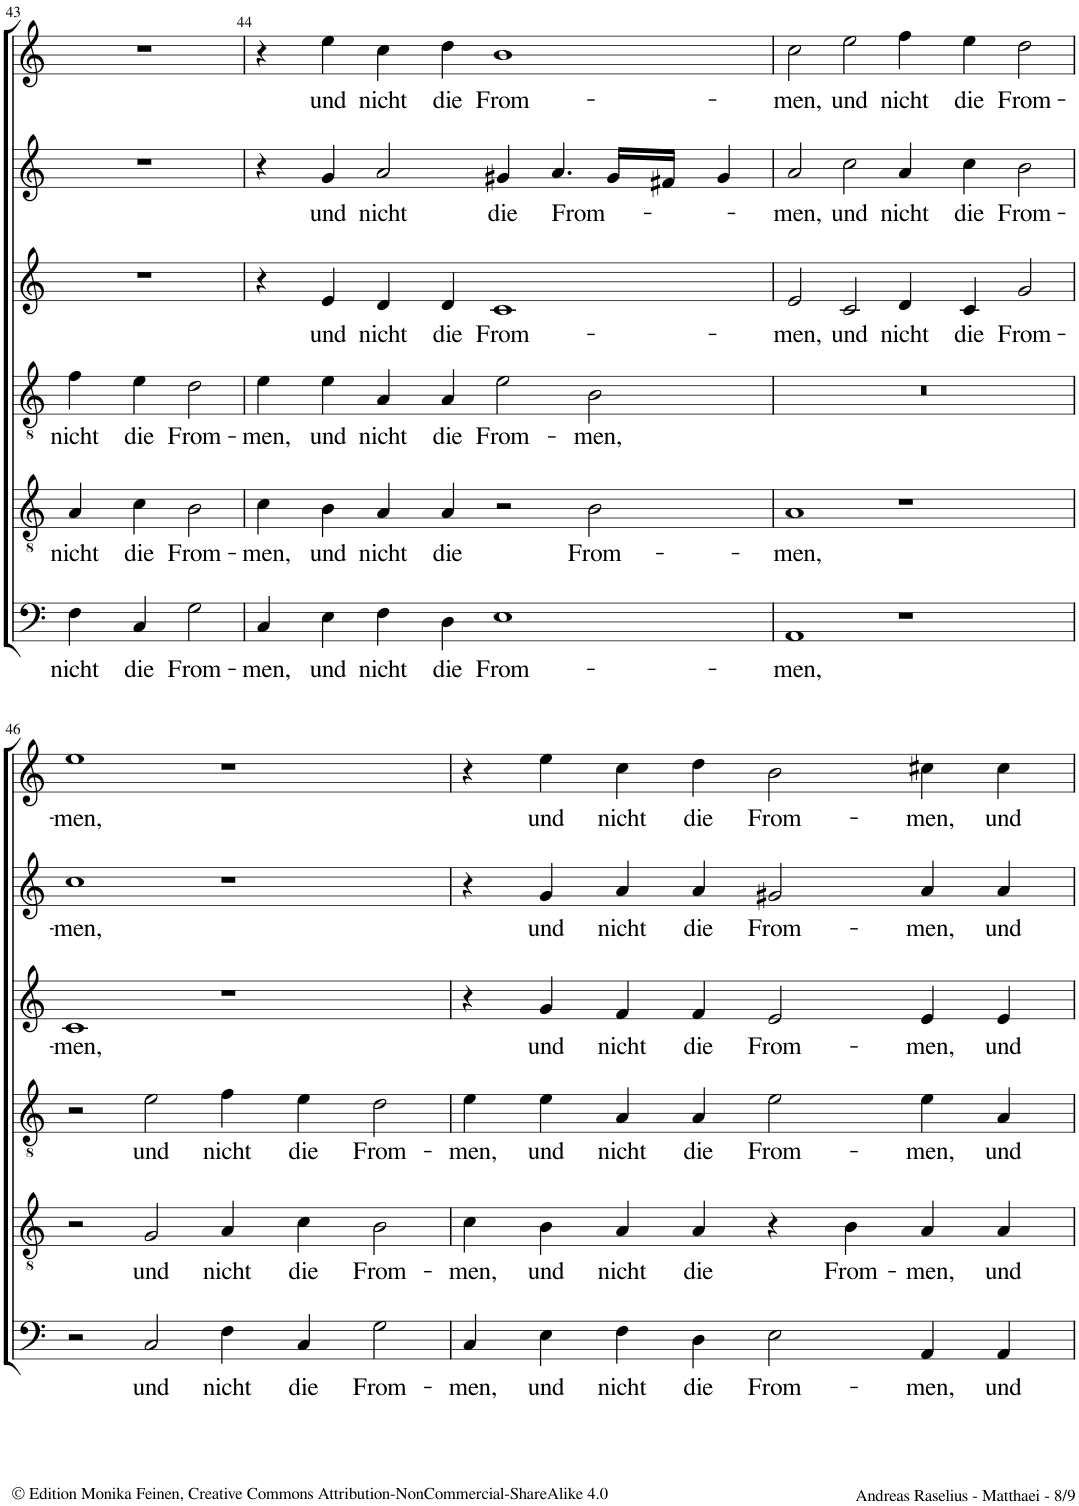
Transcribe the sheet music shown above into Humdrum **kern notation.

**kern	**text	**kern	**text	**kern	**text	**kern	**text	**kern	**text	**kern	**text
*part6	*part6	*part5	*part5	*part4	*part4	*part3	*part3	*part2	*part2	*part1	*part1
*staff6	*staff6	*staff5	*staff5	*staff4	*staff4	*staff3	*staff3	*staff2	*staff2	*staff1	*staff1
*I"Bassus	*	*I"Tenor	*	*I"Quintus	*	*I"Altus	*	*I"Sextus	*	*I"Cantus	*
!!LO:PB:g=z
*clefF4	*	*clefGv2	*	*clefGv2	*	*clefG2	*	*clefG2	*	*clefG2	*
*k[]	*	*k[]	*	*k[]	*	*k[]	*	*k[]	*	*k[]	*
*M4/2	*	*M4/2	*	*M4/2	*	*M4/2	*	*M4/2	*	*M4/2	*
*met(c|)	*	*met(c|)	*	*met(c|)	*	*met(c|)	*	*met(c|)	*	*met(c|)	*
=43	=43	=43	=43	=43	=43	=43	=43	=43	=43	=43	=43
!	!LO:LY:b	!	!LO:LY:b	!	!LO:LY:b	!	!	!	!	!	!
4F\	nicht	4A/	nicht	4f\	nicht	0r	.	0r	.	0r	.
!	!LO:LY:b	!	!LO:LY:b	!	!LO:LY:b	!	!	!	!	!	!
4C/	die	4c\	die	4e\	die	.	.	.	.	.	.
!	!LO:LY:b	!	!LO:LY:b	!	!LO:LY:b	!	!	!	!	!	!
2G\	From-	2B\	From-	2d\	From-	.	.	.	.	.	.
1ryy	.	1ryy	.	1ryy	.	.	.	.	.	.	.
=44	=44	=44	=44	=44	=44	=44	=44	=44	=44	=44	=44
!	!LO:LY:b	!	!LO:LY:b	!	!LO:LY:b	!	!	!	!	!	!
4C/	-men,	4c\	-men,	4e\	-men,	4r	.	4r	.	4r	.
!	!LO:LY:b	!	!LO:LY:b	!	!LO:LY:b	!	!LO:LY:b	!	!LO:LY:b	!	!LO:LY:b
4E\	und	4B\	und	4e\	und	4e/	und	4g/	und	4ee\	und
!	!LO:LY:b	!	!LO:LY:b	!	!LO:LY:b	!	!LO:LY:b	!	!LO:LY:b	!	!LO:LY:b
4F\	nicht	4A/	nicht	4A/	nicht	4d/	nicht	2a/	nicht	4cc\	nicht
!	!LO:LY:b	!	!LO:LY:b	!	!LO:LY:b	!	!LO:LY:b	!	!	!	!LO:LY:b
4D\	die	4A/	die	4A/	die	4d/	die	.	.	4dd\	die
!	!LO:LY:b	!	!	!	!LO:LY:b	!	!LO:LY:b	!	!LO:LY:b	!	!LO:LY:b
1E	From-	2r	.	2e\	From-	1c	From-	4g#X/	die	1b	From-
!	!	!	!	!	!	!	!	!	!LO:LY:b	!	!
.	.	.	.	.	.	.	.	4.a/	From-	.	.
!	!	!	!LO:LY:b	!	!LO:LY:b	!	!	!	!	!	!
.	.	2B\	From-	2B\	-men,	.	.	.	.	.	.
.	.	.	.	.	.	.	.	16g#/LL	.	.	.
.	.	.	.	.	.	.	.	16f#X/JJ	.	.	.
.	.	.	.	.	.	.	.	4g#/	.	.	.
=45	=45	=45	=45	=45	=45	=45	=45	=45	=45	=45	=45
!	!LO:LY:b	!	!LO:LY:b	!	!	!	!LO:LY:b	!	!LO:LY:b	!	!LO:LY:b
1AA	-men,	1A	-men,	0r	.	2e/	-men,	2a/	-men,	2cc\	-men,
!	!	!	!	!	!	!	!LO:LY:b	!	!LO:LY:b	!	!LO:LY:b
.	.	.	.	.	.	2c/	und	2cc\	und	2ee\	und
!	!	!	!	!	!	!	!LO:LY:b	!	!LO:LY:b	!	!LO:LY:b
1r	.	1r	.	.	.	4d/	nicht	4a/	nicht	4ff\	nicht
!	!	!	!	!	!	!	!LO:LY:b	!	!LO:LY:b	!	!LO:LY:b
.	.	.	.	.	.	4c/	die	4cc\	die	4ee\	die
!	!	!	!	!	!	!	!LO:LY:b	!	!LO:LY:b	!	!LO:LY:b
.	.	.	.	.	.	2g/	From-	2b\	From-	2dd\	From-
!!LO:LB:g=z
=46	=46	=46	=46	=46	=46	=46	=46	=46	=46	=46	=46
!	!	!	!	!	!	!	!LO:LY:b	!	!LO:LY:b	!	!LO:LY:b
2r	.	2r	.	2r	.	1c	men,	1cc	men,	1ee	men,
!	!LO:LY:b	!	!LO:LY:b	!	!LO:LY:b	!	!	!	!	!	!
2C/	und	2G/	und	2e\	und	.	.	.	.	.	.
!	!LO:LY:b	!	!LO:LY:b	!	!LO:LY:b	!	!	!	!	!	!
4F\	nicht	4A/	nicht	4f\	nicht	1r	.	1r	.	1r	.
!	!LO:LY:b	!	!LO:LY:b	!	!LO:LY:b	!	!	!	!	!	!
4C/	die	4c\	die	4e\	die	.	.	.	.	.	.
!	!LO:LY:b	!	!LO:LY:b	!	!LO:LY:b	!	!	!	!	!	!
2G\	From-	2B\	From-	2d\	From-	.	.	.	.	.	.
=47	=47	=47	=47	=47	=47	=47	=47	=47	=47	=47	=47
!	!LO:LY:b	!	!LO:LY:b	!	!LO:LY:b	!	!	!	!	!	!
4C/	-men,	4c\	-men,	4e\	-men,	4r	.	4r	.	4r	.
!	!LO:LY:b	!	!LO:LY:b	!	!LO:LY:b	!	!LO:LY:b	!	!LO:LY:b	!	!LO:LY:b
4E\	und	4B\	und	4e\	und	4g/	und	4g/	und	4ee\	und
!	!LO:LY:b	!	!LO:LY:b	!	!LO:LY:b	!	!LO:LY:b	!	!LO:LY:b	!	!LO:LY:b
4F\	nicht	4A/	nicht	4A/	nicht	4f/	nicht	4a/	nicht	4cc\	nicht
!	!LO:LY:b	!	!LO:LY:b	!	!LO:LY:b	!	!LO:LY:b	!	!LO:LY:b	!	!LO:LY:b
4D\	die	4A/	die	4A/	die	4f/	die	4a/	die	4dd\	die
!	!LO:LY:b	!	!	!	!LO:LY:b	!	!LO:LY:b	!	!LO:LY:b	!	!LO:LY:b
2E\	From-	4r	.	2e\	From-	2e/	From-	2g#X/	From-	2b\	From-
!	!	!	!LO:LY:b	!	!	!	!	!	!	!	!
.	.	4B\	From-	.	.	.	.	.	.	.	.
!	!LO:LY:b	!	!LO:LY:b	!	!LO:LY:b	!	!LO:LY:b	!	!LO:LY:b	!	!LO:LY:b
4AA/	-men,	4A/	-men,	4e\	-men,	4e/	-men,	4a/	-men,	4cc#X\	-men,
!	!LO:LY:b	!	!LO:LY:b	!	!LO:LY:b	!	!LO:LY:b	!	!LO:LY:b	!	!LO:LY:b
4AA/	und	4A/	und	4A/	und	4e/	und	4a/	und	4cc#\	und
=	=	=	=	=	=	=	=	=	=	=	=
*-	*-	*-	*-	*-	*-	*-	*-	*-	*-	*-	*-
